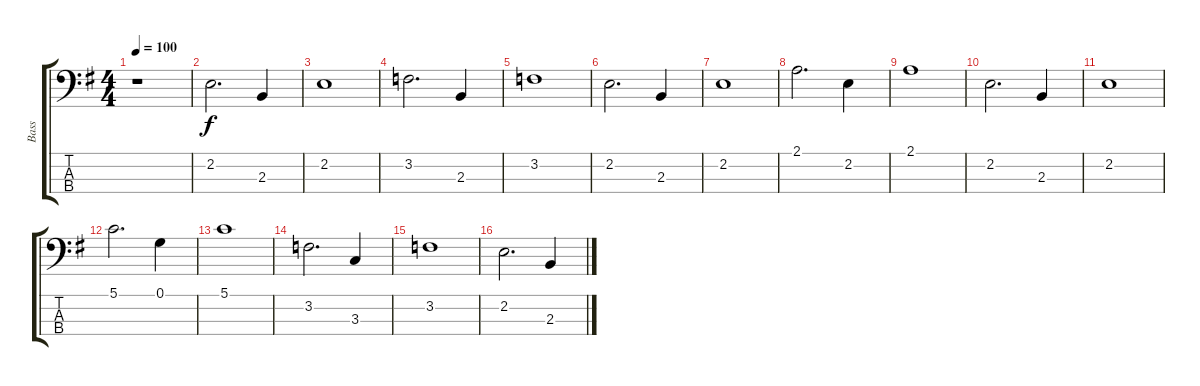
\track ("Bass" "Bass") {instrument electricbasspick}
\staff {score tabs}
\tuning (G2 D2 A1 E1) {hide}
\ts (4 4)
\tempo 100
\clef f4
\ks g
r.1{dy f instrument electricbasspick} |
2.2.2{d} 2.3.4 |
2.2.1 |
3.2.2{d} 2.3.4 |
3.2.1 |
2.2.2{d} 2.3.4 |
2.2.1 |
2.1.2{d} 2.2.4 |
2.1.1 |
2.2.2{d} 2.3.4 |
2.2.1 |
5.1.2{d} 0.1.4 |
5.1.1 |
3.2.2{d} 3.3.4 |
3.2.1 |
2.2.2{d} 2.3.4
